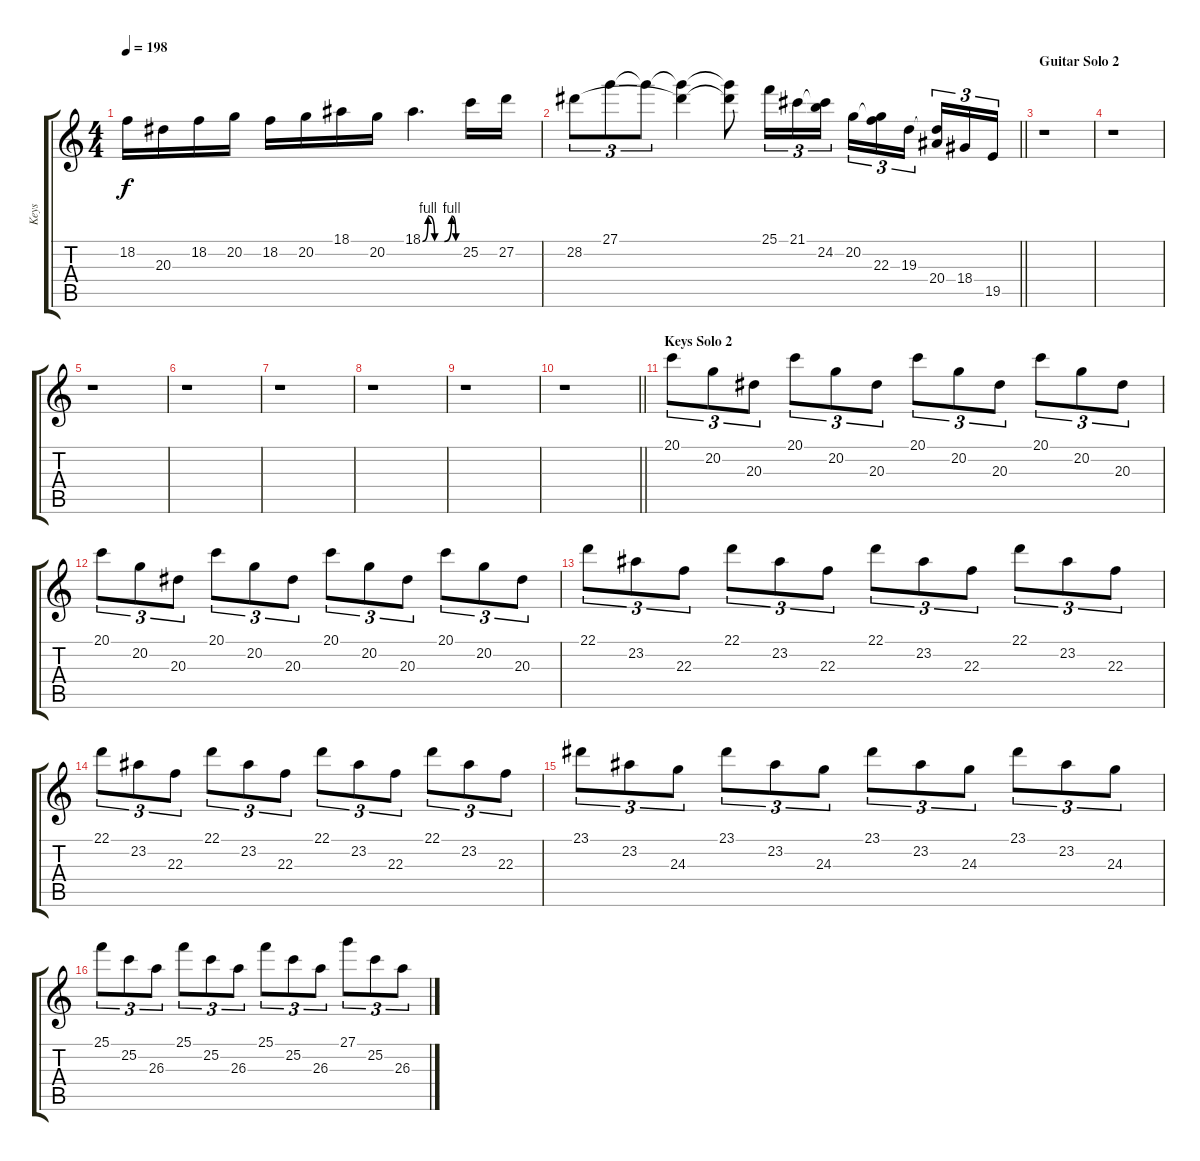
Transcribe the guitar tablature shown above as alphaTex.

\track ("Keys" "Keys") {instrument stringensemble2}
\staff {score tabs}
\tuning (E4 B3 G3 D3 A2 E2) {hide}
\ts (4 4)
\tempo 198
\clef g2
\ks c
18.2.16{dy f} 20.3.16 18.2.16 20.2.16 18.2.16 20.2.16 18.1.16 20.2.16 18.1{be (custom 0 0 9 4 20 0 36 0 48 4 55 0 60 0)}.4{d} 25.2.16 27.2.16 |
\barLineRight lightlight
28.2.8{tu (3 2)} 27.1.8{tu (3 2)} 27.1{t}.8{tu (3 2)} (27.1{t} 28.2{t}).4 (27.1{t} 28.2{t}).8 25.1.16{tu (3 2)} 21.1.16{tu (3 2)} (21.1{t} 24.2).16{tu (3 2)} 20.2.16{tu (3 2)} (20.2{t} 22.3).16{tu (3 2)} 19.3.16{tu (3 2) beam splitsecondary} (19.3{t} 20.4).16{tu (3 2)} 18.4.16{tu (3 2)} 19.5.16{tu (3 2)} |
\section ("" "Guitar Solo 2")
r.1 |
r.1 |
r.1 |
r.1 |
r.1 |
r.1 |
r.1 |
\barLineRight lightlight
r.1 |
\section ("" "Keys Solo 2")
20.1.8{tu (3 2) balance 3} 20.2.8{tu (3 2)} 20.3.8{tu (3 2)} 20.1.8{tu (3 2)} 20.2.8{tu (3 2)} 20.3.8{tu (3 2)} 20.1.8{tu (3 2)} 20.2.8{tu (3 2)} 20.3.8{tu (3 2)} 20.1.8{tu (3 2)} 20.2.8{tu (3 2)} 20.3.8{tu (3 2)} |
20.1.8{tu (3 2)} 20.2.8{tu (3 2)} 20.3.8{tu (3 2)} 20.1.8{tu (3 2)} 20.2.8{tu (3 2)} 20.3.8{tu (3 2)} 20.1.8{tu (3 2)} 20.2.8{tu (3 2)} 20.3.8{tu (3 2)} 20.1.8{tu (3 2)} 20.2.8{tu (3 2)} 20.3.8{tu (3 2)} |
22.1.8{tu (3 2)} 23.2.8{tu (3 2)} 22.3.8{tu (3 2)} 22.1.8{tu (3 2)} 23.2.8{tu (3 2)} 22.3.8{tu (3 2)} 22.1.8{tu (3 2)} 23.2.8{tu (3 2)} 22.3.8{tu (3 2)} 22.1.8{tu (3 2)} 23.2.8{tu (3 2)} 22.3.8{tu (3 2)} |
22.1.8{tu (3 2)} 23.2.8{tu (3 2)} 22.3.8{tu (3 2)} 22.1.8{tu (3 2)} 23.2.8{tu (3 2)} 22.3.8{tu (3 2)} 22.1.8{tu (3 2)} 23.2.8{tu (3 2)} 22.3.8{tu (3 2)} 22.1.8{tu (3 2)} 23.2.8{tu (3 2)} 22.3.8{tu (3 2)} |
23.1.8{tu (3 2)} 23.2.8{tu (3 2)} 24.3.8{tu (3 2)} 23.1.8{tu (3 2)} 23.2.8{tu (3 2)} 24.3.8{tu (3 2)} 23.1.8{tu (3 2)} 23.2.8{tu (3 2)} 24.3.8{tu (3 2)} 23.1.8{tu (3 2)} 23.2.8{tu (3 2)} 24.3.8{tu (3 2)} |
25.1.8{tu (3 2)} 25.2.8{tu (3 2)} 26.3.8{tu (3 2)} 25.1.8{tu (3 2)} 25.2.8{tu (3 2)} 26.3.8{tu (3 2)} 25.1.8{tu (3 2)} 25.2.8{tu (3 2)} 26.3.8{tu (3 2)} 27.1.8{tu (3 2)} 25.2.8{tu (3 2)} 26.3.8{tu (3 2)}
